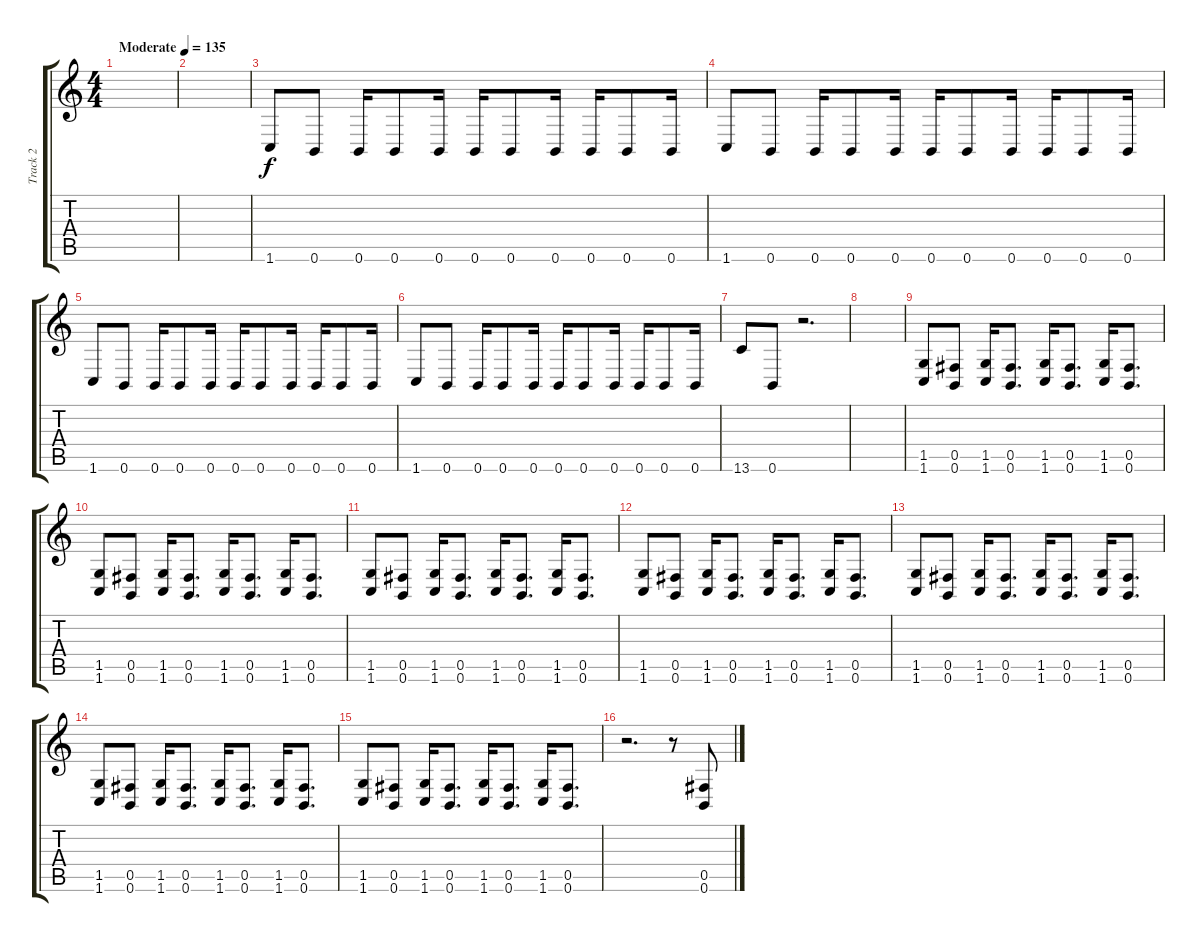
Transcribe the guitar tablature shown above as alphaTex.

\track ("Track 2" "Track 2") {instrument distortionguitar}
\staff {score tabs}
\tuning (Db4 Ab3 E3 B2 Gb2 B1) {hide}
\ts (4 4)
\tempo (135 "Moderate")
\clef g2
\ks c
|
|
1.6.8 0.6.8 0.6.16 0.6.8 0.6.16 0.6.16 0.6.8 0.6.16 0.6.16 0.6.8 0.6.16 |
1.6.8 0.6.8 0.6.16 0.6.8 0.6.16 0.6.16 0.6.8 0.6.16 0.6.16 0.6.8 0.6.16 |
1.6.8 0.6.8 0.6.16 0.6.8 0.6.16 0.6.16 0.6.8 0.6.16 0.6.16 0.6.8 0.6.16 |
1.6.8 0.6.8 0.6.16 0.6.8 0.6.16 0.6.16 0.6.8 0.6.16 0.6.16 0.6.8 0.6.16 |
13.6.8 0.6.8 r.2{d} |
|
(1.5 1.6).8 (0.5 0.6).8 (1.5 1.6).16 (0.5 0.6).8{d} (1.5 1.6).16 (0.5 0.6).8{d} (1.5 1.6).16 (0.5 0.6).8{d} |
(1.5 1.6).8 (0.5 0.6).8 (1.5 1.6).16 (0.5 0.6).8{d} (1.5 1.6).16 (0.5 0.6).8{d} (1.5 1.6).16 (0.5 0.6).8{d} |
(1.5 1.6).8 (0.5 0.6).8 (1.5 1.6).16 (0.5 0.6).8{d} (1.5 1.6).16 (0.5 0.6).8{d} (1.5 1.6).16 (0.5 0.6).8{d} |
(1.5 1.6).8 (0.5 0.6).8 (1.5 1.6).16 (0.5 0.6).8{d} (1.5 1.6).16 (0.5 0.6).8{d} (1.5 1.6).16 (0.5 0.6).8{d} |
(1.5 1.6).8 (0.5 0.6).8 (1.5 1.6).16 (0.5 0.6).8{d} (1.5 1.6).16 (0.5 0.6).8{d} (1.5 1.6).16 (0.5 0.6).8{d} |
(1.5 1.6).8 (0.5 0.6).8 (1.5 1.6).16 (0.5 0.6).8{d} (1.5 1.6).16 (0.5 0.6).8{d} (1.5 1.6).16 (0.5 0.6).8{d} |
(1.5 1.6).8 (0.5 0.6).8 (1.5 1.6).16 (0.5 0.6).8{d} (1.5 1.6).16 (0.5 0.6).8{d} (1.5 1.6).16 (0.5 0.6).8{d} |
r.2{d} r.8 (0.5 0.6).8
